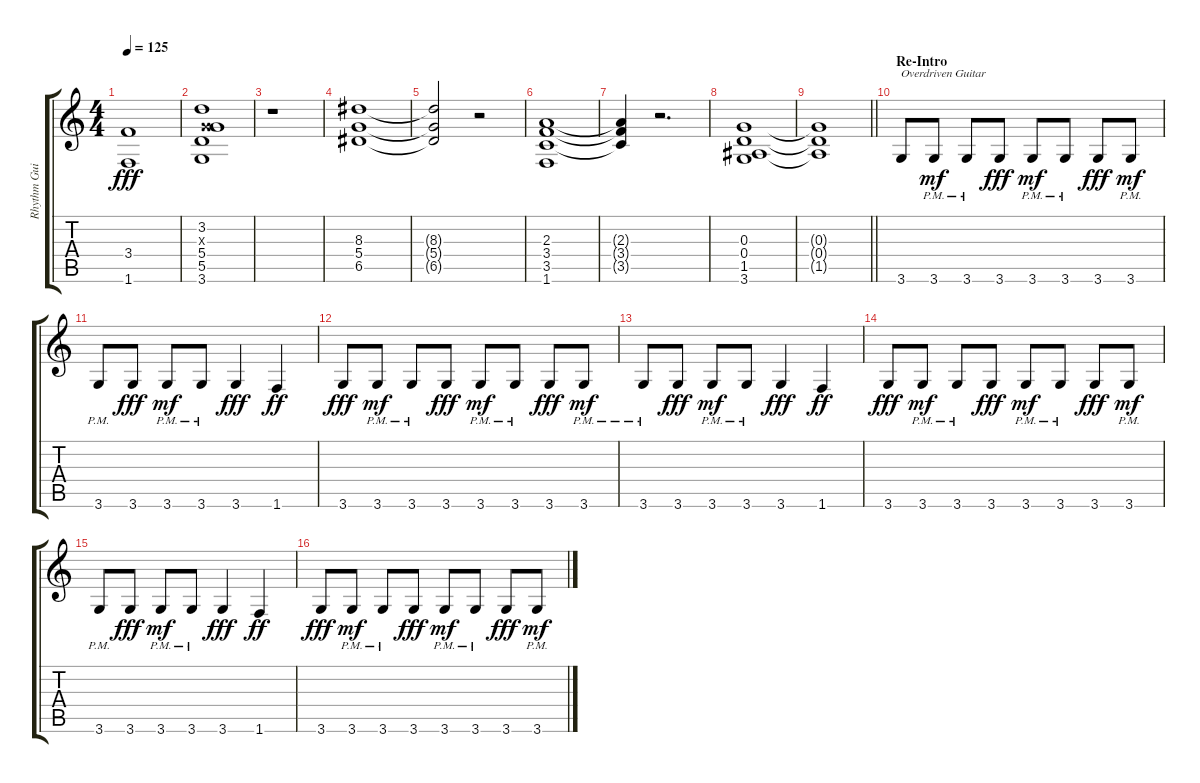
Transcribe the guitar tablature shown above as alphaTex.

\track ("Rhythm Guitar" "Rhythm Gui") {instrument overdrivenguitar}
\staff {score tabs}
\tuning (E4 B3 G3 D3 A2 E2) {hide}
\ts (4 4)
\tempo 125
\clef g2
\ks c
(3.4{t} 1.6{t}).1{dy fff} |
(3.2 0.3{x} 5.4 5.5 3.6).1 |
r.1 |
(8.3 5.4 6.5).1 |
(8.3{t} 5.4{t} 6.5{t}).2 r.2 |
(2.3 3.4 3.5 1.6).1 |
(2.3{t} 3.4{t} 3.5{t}).4 r.2{d} |
(0.3 0.4 1.5 3.6).1 |
\barLineRight lightlight
(0.3{t} 0.4{t} 1.5{t}).1 |
\section ("" "Re-Intro")
3.6.8{txt "Overdriven Guitar" instrument overdrivenguitar} 3.6{pm}.8{dy mf} 3.6{pm}.8 3.6.8{dy fff} 3.6{pm}.8{dy mf} 3.6{pm}.8 3.6.8{dy fff} 3.6{pm}.8{dy mf} |
3.6{pm}.8 3.6.8{dy fff} 3.6{pm}.8{dy mf} 3.6{pm}.8 3.6.4{dy fff} 1.6.4{dy ff} |
3.6.8{dy fff} 3.6{pm}.8{dy mf} 3.6{pm}.8 3.6.8{dy fff} 3.6{pm}.8{dy mf} 3.6{pm}.8 3.6.8{dy fff} 3.6{pm}.8{dy mf} |
3.6{pm}.8 3.6.8{dy fff} 3.6{pm}.8{dy mf} 3.6{pm}.8 3.6.4{dy fff} 1.6.4{dy ff} |
3.6.8{dy fff} 3.6{pm}.8{dy mf} 3.6{pm}.8 3.6.8{dy fff} 3.6{pm}.8{dy mf} 3.6{pm}.8 3.6.8{dy fff} 3.6{pm}.8{dy mf} |
3.6{pm}.8 3.6.8{dy fff} 3.6{pm}.8{dy mf} 3.6{pm}.8 3.6.4{dy fff} 1.6.4{dy ff} |
3.6.8{dy fff} 3.6{pm}.8{dy mf} 3.6{pm}.8 3.6.8{dy fff} 3.6{pm}.8{dy mf} 3.6{pm}.8 3.6.8{dy fff} 3.6{pm}.8{dy mf}
